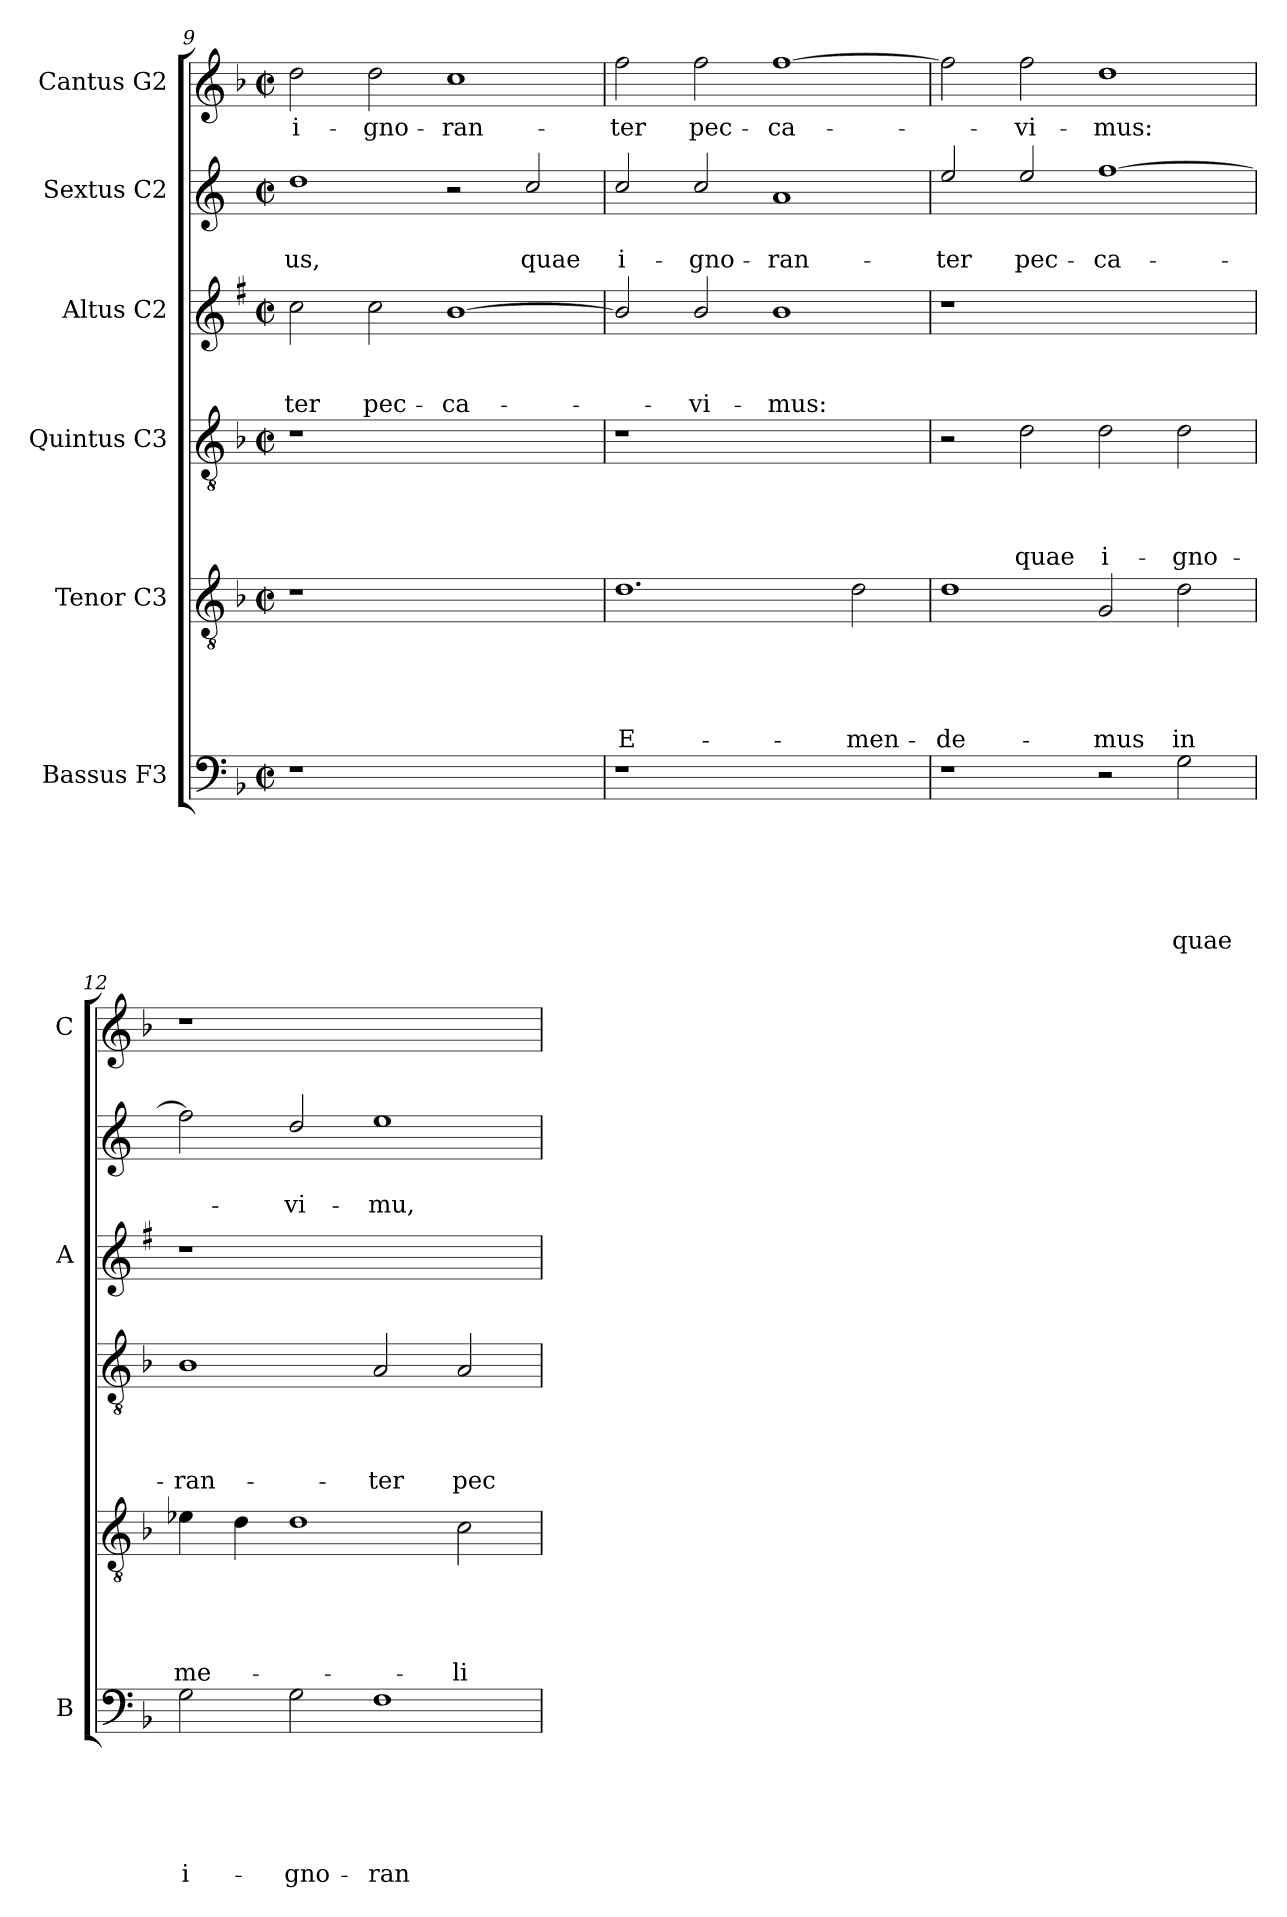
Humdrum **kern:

**kern	**text	**text	**text	**text	**text	**text	**kern	**text	**text	**text	**text	**text	**kern	**text	**text	**text	**text	**kern	**text	**text	**text	**kern	**text	**text	**kern	**text
*part6	*part6	*part6	*part6	*part6	*part6	*part6	*part5	*part5	*part5	*part5	*part5	*part5	*part4	*part4	*part4	*part4	*part4	*part3	*part3	*part3	*part3	*part2	*part2	*part2	*part1	*part1
*staff6	*staff6	*staff6	*staff6	*staff6	*staff6	*staff6	*staff5	*staff5	*staff5	*staff5	*staff5	*staff5	*staff4	*staff4	*staff4	*staff4	*staff4	*staff3	*staff3	*staff3	*staff3	*staff2	*staff2	*staff2	*staff1	*staff1
*I"Bassus F3	*	*	*	*	*	*	*I"Tenor C3	*	*	*	*	*	*I"Quintus C3	*	*	*	*	*I"Altus C2	*	*	*	*I"Sextus C2	*	*	*I"Cantus G2	*
*I'B	*	*	*	*	*	*	*	*	*	*	*	*	*	*	*	*	*	*I'A	*	*	*	*	*	*	*I'C	*
*clefF4	*	*	*	*	*	*	*clefGv2	*	*	*	*	*	*clefGv2	*	*	*	*	*clefG2	*	*	*	*clefG2	*	*	*clefG2	*
*	*	*	*	*	*	*	*	*	*	*	*	*	*	*	*	*	*	*ITrd1c2	*	*	*	*ITrd4c7	*	*	*	*
*k[b-]	*	*	*	*	*	*	*k[b-]	*	*	*	*	*	*k[b-]	*	*	*	*	*k[b-]	*	*	*	*k[b-]	*	*	*k[b-]	*
*F:	*	*	*	*	*	*	*F:	*	*	*	*	*	*F:	*	*	*	*	*F:	*	*	*	*F:	*	*	*F:	*
*M2/2	*	*	*	*	*	*	*M2/2	*	*	*	*	*	*M2/2	*	*	*	*	*M2/2	*	*	*	*M2/2	*	*	*M2/2	*
*met(c|)	*	*	*	*	*	*	*met(c|)	*	*	*	*	*	*met(c|)	*	*	*	*	*met(c|)	*	*	*	*met(c|)	*	*	*met(c|)	*
=9	=9	=9	=9	=9	=9	=9	=9	=9	=9	=9	=9	=9	=9	=9	=9	=9	=9	=9	=9	=9	=9	=9	=9	=9	=9	=9
!	!	!	!	!	!	!	!	!	!	!	!	!	!	!	!	!	!	!	!	!	!LO:LY:b	!	!	!LO:LY:b	!	!LO:LY:b
1r	.	.	.	.	.	.	1r	.	.	.	.	.	1r	.	.	.	.	2b-\	.	.	-ter	1g	.	-us,	2dd\	i-
!	!	!	!	!	!	!	!	!	!	!	!	!	!	!	!	!	!	!	!	!	!LO:LY:b	!	!	!	!	!LO:LY:b
.	.	.	.	.	.	.	.	.	.	.	.	.	.	.	.	.	.	2b-\	.	.	pec-	.	.	.	2dd\	-gno-
!	!	!	!	!	!	!	!	!	!	!	!	!	!	!	!	!	!	!	!	!	!LO:LY:b	!	!	!	!	!LO:LY:b
1ryy	.	.	.	.	.	.	1ryy	.	.	.	.	.	1ryy	.	.	.	.	[1a	.	.	-ca-	2r	.	.	1cc	-ran-
!	!	!	!	!	!	!	!	!	!	!	!	!	!	!	!	!	!	!	!	!	!	!	!	!LO:LY:b	!	!
.	.	.	.	.	.	.	.	.	.	.	.	.	.	.	.	.	.	.	.	.	.	2f/	.	quae	.	.
=10	=10	=10	=10	=10	=10	=10	=10	=10	=10	=10	=10	=10	=10	=10	=10	=10	=10	=10	=10	=10	=10	=10	=10	=10	=10	=10
!	!	!	!	!	!	!	!	!	!	!	!	!LO:LY:b	!	!	!	!	!	!	!	!	!	!	!	!LO:LY:b	!	!LO:LY:b
1r	.	.	.	.	.	.	1.d	.	.	.	.	E-	1r	.	.	.	.	2a/]	.	.	.	2f/	.	i-	2ff\	-ter
!	!	!	!	!	!	!	!	!	!	!	!	!	!	!	!	!	!	!	!	!	!LO:LY:b	!	!	!LO:LY:b	!	!LO:LY:b
.	.	.	.	.	.	.	.	.	.	.	.	.	.	.	.	.	.	2a/	.	.	-vi-	2f/	.	-gno-	2ff\	pec-
!	!	!	!	!	!	!	!	!	!	!	!	!	!	!	!	!	!	!	!	!	!LO:LY:b	!	!	!LO:LY:b	!	!LO:LY:b
1ryy	.	.	.	.	.	.	.	.	.	.	.	.	1ryy	.	.	.	.	1a	.	.	-mus:	1d	.	-ran-	[1ff	-ca-
!	!	!	!	!	!	!	!	!	!	!	!	!LO:LY:b	!	!	!	!	!	!	!	!	!	!	!	!	!	!
.	.	.	.	.	.	.	2d\	.	.	.	.	-men-	.	.	.	.	.	.	.	.	.	.	.	.	.	.
=11	=11	=11	=11	=11	=11	=11	=11	=11	=11	=11	=11	=11	=11	=11	=11	=11	=11	=11	=11	=11	=11	=11	=11	=11	=11	=11
!	!	!	!	!	!	!	!	!	!	!	!	!LO:LY:b	!	!	!	!	!	!	!	!	!	!	!	!LO:LY:b	!	!
1r	.	.	.	.	.	.	1d	.	.	.	.	-de-	2r	.	.	.	.	1r	.	.	.	2a/	.	-ter	2ff\]	.
!	!	!	!	!	!	!	!	!	!	!	!	!	!	!	!	!	!LO:LY:b	!	!	!	!	!	!	!LO:LY:b	!	!LO:LY:b
.	.	.	.	.	.	.	.	.	.	.	.	.	2d\	.	.	.	quae	.	.	.	.	2a/	.	pec-	2ff\	-vi-
!	!	!	!	!	!	!	!	!	!	!	!	!LO:LY:b	!	!	!	!	!LO:LY:b	!	!	!	!	!	!	!LO:LY:b	!	!LO:LY:b
2r	.	.	.	.	.	.	2G/	.	.	.	.	-mus	2d\	.	.	.	i-	1ryy	.	.	.	[1b-	.	-ca-	1dd	-mus:
!	!	!	!	!	!	!LO:LY:b	!	!	!	!	!	!LO:LY:b	!	!	!	!	!LO:LY:b	!	!	!	!	!	!	!	!	!
2G\	.	.	.	.	.	quae	2d\	.	.	.	.	in	2d\	.	.	.	-gno-	.	.	.	.	.	.	.	.	.
=12	=12	=12	=12	=12	=12	=12	=12	=12	=12	=12	=12	=12	=12	=12	=12	=12	=12	=12	=12	=12	=12	=12	=12	=12	=12	=12
!	!	!	!	!	!	!LO:LY:b	!	!	!	!	!	!LO:LY:b	!	!	!	!	!LO:LY:b	!	!	!	!	!	!	!	!	!
2G\	.	.	.	.	.	i-	4e-X\	.	.	.	.	me-	1B-	.	.	.	-ran-	1r	.	.	.	2b-\]	.	.	1r	.
.	.	.	.	.	.	.	4d\	.	.	.	.	.	.	.	.	.	.	.	.	.	.	.	.	.	.	.
!	!	!	!	!	!	!LO:LY:b	!	!	!	!	!	!	!	!	!	!	!	!	!	!	!	!	!	!LO:LY:b	!	!
2G\	.	.	.	.	.	-gno-	1d	.	.	.	.	.	.	.	.	.	.	.	.	.	.	2g/	.	-vi-	.	.
!	!	!	!	!	!	!LO:LY:b	!	!	!	!	!	!	!	!	!	!	!LO:LY:b	!	!	!	!	!	!	!LO:LY:b	!	!
1F	.	.	.	.	.	-ran-	.	.	.	.	.	.	2A/	.	.	.	-ter	1ryy	.	.	.	1a	.	-mu,	1ryy	.
!	!	!	!	!	!	!	!	!	!	!	!	!LO:LY:b	!	!	!	!	!LO:LY:b	!	!	!	!	!	!	!	!	!
.	.	.	.	.	.	.	2c\	.	.	.	.	-li-	2A/	.	.	.	pec-	.	.	.	.	.	.	.	.	.
=	=	=	=	=	=	=	=	=	=	=	=	=	=	=	=	=	=	=	=	=	=	=	=	=	=	=
*-	*-	*-	*-	*-	*-	*-	*-	*-	*-	*-	*-	*-	*-	*-	*-	*-	*-	*-	*-	*-	*-	*-	*-	*-	*-	*-
